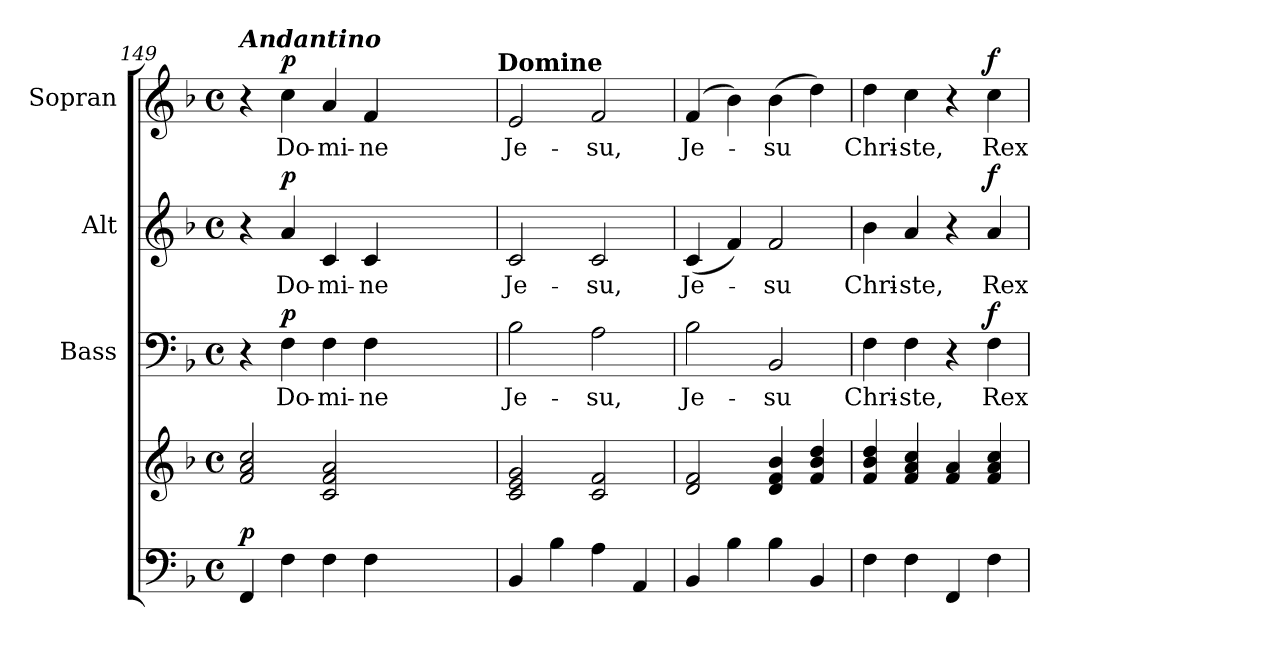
**kern	**kern	**dynam	**kern	**text	**dynam	**kern	**text	**dynam	**kern	**text	**dynam
*part4	*part4	*part4	*part3	*part3	*part3	*part2	*part2	*part2	*part1	*part1	*part1
*staff5	*staff4	*staff4/5	*staff3	*staff3	*staff3	*staff2	*staff2	*staff2	*staff1	*staff1	*staff1
*	*	*	*I"Bass	*	*	*I"Alt	*	*	*I"Sopran	*	*
*	*	*	*I'B.	*	*	*I'A.	*	*	*I'S.	*	*
!!LO:LB:g=z
*clefF4	*clefG2	*	*clefF4	*	*	*clefG2	*	*	*clefG2	*	*
*k[b-]	*k[b-]	*	*k[b-]	*	*	*k[b-]	*	*	*k[b-]	*	*
*F:	*F:	*	*F:	*	*	*F:	*	*	*F:	*	*
*M4/4	*M4/4	*	*M4/4	*	*	*M4/4	*	*	*M4/4	*	*
*met(c)	*met(c)	*	*met(c)	*	*	*met(c)	*	*	*met(c)	*	*
=149	=149	=149	=149	=149	=149	=149	=149	=149	=149	=149	=149
!	!	!	!	!	!	!	!	!	!LO:TX:a:Bi:t=Andantino	!	!
!	!	!LO:DY:a=2	!	!	!	!	!	!	!	!	!
4FF/	2f/ 2a/ 2cc/	p	4r	.	.	4r	.	.	4r	.	.
!	!	!	!	!LO:LY:b	!LO:DY:a	!	!LO:LY:b	!LO:DY:a	!	!LO:LY:b	!LO:DY:a
4F\	.	.	4F\	Do-	p	4a/	Do-	p	4cc\	Do-	p
!	!	!	!	!LO:LY:b	!	!	!LO:LY:b	!	!	!LO:LY:b	!
4F\	2c/ 2f/ 2a/	.	4F\	-mi-	.	4c/	-mi-	.	4a/	-mi-	.
!	!	!	!	!LO:LY:b	!	!	!LO:LY:b	!	!	!LO:LY:b	!
4F\	.	.	4F\	-ne	.	4c/	-ne	.	4f/	-ne	.
2...ryy	2...ryy	.	2...ryy	.	.	2...ryy	.	.	2...ryy	.	.
!	!	!	!	!	!	!	!	!	!LO:TX:a:B:t=Domine	!	!
=150	=150	=150	=150	=150	=150	=150	=150	=150	=150	=150	=150
!	!	!	!	!LO:LY:b	!	!	!LO:LY:b	!	!	!LO:LY:b	!
4BB-/	2c/ 2e/ 2g/	.	2B-\	Je-	.	2c/	Je-	.	2e/	Je-	.
4B-\	.	.	.	.	.	.	.	.	.	.	.
!	!	!	!	!LO:LY:b	!	!	!LO:LY:b	!	!	!LO:LY:b	!
4A\	2c/ 2f/	.	2A\	-su,	.	2c/	-su,	.	2f/	-su,	.
4AA/	.	.	.	.	.	.	.	.	.	.	.
=151	=151	=151	=151	=151	=151	=151	=151	=151	=151	=151	=151
!	!	!	!	!LO:LY:b	!	!	!LO:LY:b	!	!	!LO:LY:b	!
4BB-/	2d/ 2f/	.	2B-\	Je-	.	(<4c/	Je-	.	(4f/	Je-	.
4B-\	.	.	.	.	.	4f/)	.	.	4b-\)	.	.
!	!	!	!	!LO:LY:b	!	!	!LO:LY:b	!	!	!LO:LY:b	!
4B-\	4d/ 4f/ 4b-/	.	2BB-/	-su	.	2f/	-su	.	(>4b-\	-su	.
4BB-/	4f/ 4b-/ 4dd/	.	.	.	.	.	.	.	4dd\)	.	.
=152	=152	=152	=152	=152	=152	=152	=152	=152	=152	=152	=152
!	!	!	!	!LO:LY:b	!	!	!LO:LY:b	!	!	!LO:LY:b	!
4F\	4f/ 4b-/ 4dd/	.	4F\	Chri-	.	4b-\	Chri-	.	4dd\	Chri-	.
!	!	!	!	!LO:LY:b	!	!	!LO:LY:b	!	!	!LO:LY:b	!
4F\	4f/ 4a/ 4cc/	.	4F\	-ste,	.	4a/	-ste,	.	4cc\	-ste,	.
4FF/	4f/ 4a/	.	4r	.	.	4r	.	.	4r	.	.
!	!	!	!	!LO:LY:b	!LO:DY:a	!	!LO:LY:b	!LO:DY:a	!	!LO:LY:b	!LO:DY:a
4F\	4f/ 4a/ 4cc/	.	4F\	Rex	f	4a/	Rex	f	4cc\	Rex	f
=	=	=	=	=	=	=	=	=	=	=	=
*-	*-	*-	*-	*-	*-	*-	*-	*-	*-	*-	*-
